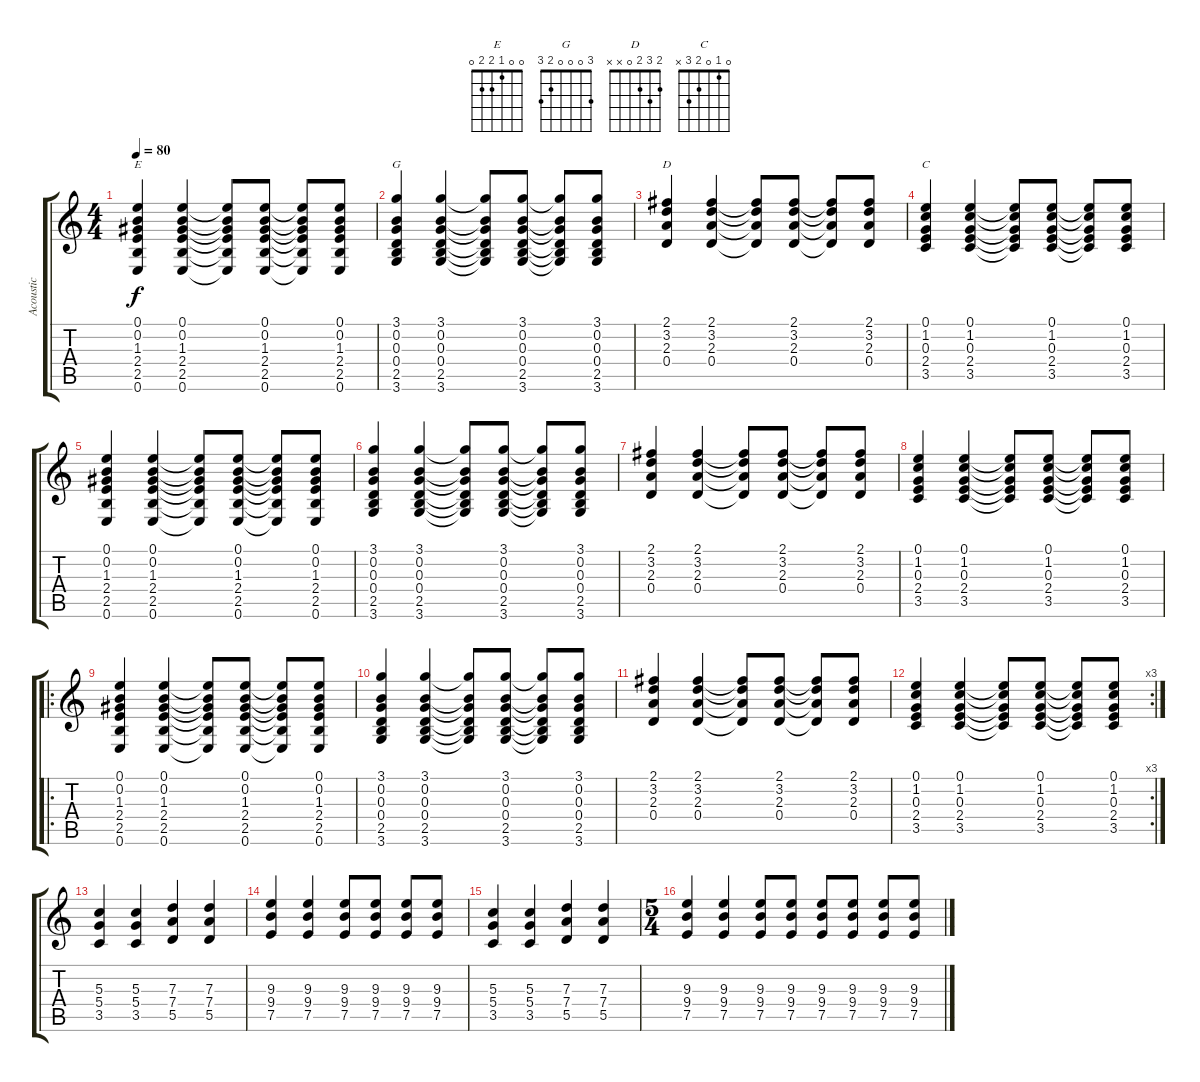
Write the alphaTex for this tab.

\track ("Acoustic" "Acoustic") {instrument acousticguitarnylon}
\staff {score tabs}
\tuning (E4 B3 G3 D3 A2 E2) {hide}
\chord ("E" 0 0 1 2 2 0)
\chord ("G" 3 0 0 0 2 3)
\chord ("D" 2 3 2 0 x x)
\chord ("C" 0 1 0 2 3 x)
\ts (4 4)
\tempo 80
\clef g2
\ks c
(0.1 0.2 1.3 2.4 2.5 0.6).4{ch "E" dy f instrument acousticguitarnylon} (0.1 0.2 1.3 2.4 2.5 0.6).4 (0.1{t} 0.2{t} 1.3{t} 2.4{t} 2.5{t} 0.6{t}).8 (0.1 0.2 1.3 2.4 2.5 0.6).8 (0.1{t} 0.2{t} 1.3{t} 2.4{t} 2.5{t} 0.6{t}).8 (0.1 0.2 1.3 2.4 2.5 0.6).8 |
(3.1 0.2 0.3 0.4 2.5 3.6).4{ch "G"} (3.1 0.2 0.3 0.4 2.5 3.6).4 (3.1{t} 0.2{t} 0.3{t} 0.4{t} 2.5{t} 3.6{t}).8 (3.1 0.2 0.3 0.4 2.5 3.6).8 (3.1{t} 0.2{t} 0.3{t} 0.4{t} 2.5{t} 3.6{t}).8 (3.1 0.2 0.3 0.4 2.5 3.6).8 |
(2.1 3.2 2.3 0.4).4{ch "D"} (2.1 3.2 2.3 0.4).4 (2.1{t} 3.2{t} 2.3{t} 0.4{t}).8 (2.1 3.2 2.3 0.4).8 (2.1{t} 3.2{t} 2.3{t} 0.4{t}).8 (2.1 3.2 2.3 0.4).8 |
(0.1 1.2 0.3 2.4 3.5).4{ch "C"} (0.1 1.2 0.3 2.4 3.5).4 (0.1{t} 1.2{t} 0.3{t} 2.4{t} 3.5{t}).8 (0.1 1.2 0.3 2.4 3.5).8 (0.1{t} 1.2{t} 0.3{t} 2.4{t} 3.5{t}).8 (0.1 1.2 0.3 2.4 3.5).8 |
(0.1 0.2 1.3 2.4 2.5 0.6).4 (0.1 0.2 1.3 2.4 2.5 0.6).4 (0.1{t} 0.2{t} 1.3{t} 2.4{t} 2.5{t} 0.6{t}).8 (0.1 0.2 1.3 2.4 2.5 0.6).8 (0.1{t} 0.2{t} 1.3{t} 2.4{t} 2.5{t} 0.6{t}).8 (0.1 0.2 1.3 2.4 2.5 0.6).8 |
(3.1 0.2 0.3 0.4 2.5 3.6).4 (3.1 0.2 0.3 0.4 2.5 3.6).4 (3.1{t} 0.2{t} 0.3{t} 0.4{t} 2.5{t} 3.6{t}).8 (3.1 0.2 0.3 0.4 2.5 3.6).8 (3.1{t} 0.2{t} 0.3{t} 0.4{t} 2.5{t} 3.6{t}).8 (3.1 0.2 0.3 0.4 2.5 3.6).8 |
(2.1 3.2 2.3 0.4).4 (2.1 3.2 2.3 0.4).4 (2.1{t} 3.2{t} 2.3{t} 0.4{t}).8 (2.1 3.2 2.3 0.4).8 (2.1{t} 3.2{t} 2.3{t} 0.4{t}).8 (2.1 3.2 2.3 0.4).8 |
(0.1 1.2 0.3 2.4 3.5).4 (0.1 1.2 0.3 2.4 3.5).4 (0.1{t} 1.2{t} 0.3{t} 2.4{t} 3.5{t}).8 (0.1 1.2 0.3 2.4 3.5).8 (0.1{t} 1.2{t} 0.3{t} 2.4{t} 3.5{t}).8 (0.1 1.2 0.3 2.4 3.5).8 |
\ro
(0.1 0.2 1.3 2.4 2.5 0.6).4 (0.1 0.2 1.3 2.4 2.5 0.6).4 (0.1{t} 0.2{t} 1.3{t} 2.4{t} 2.5{t} 0.6{t}).8 (0.1 0.2 1.3 2.4 2.5 0.6).8 (0.1{t} 0.2{t} 1.3{t} 2.4{t} 2.5{t} 0.6{t}).8 (0.1 0.2 1.3 2.4 2.5 0.6).8 |
(3.1 0.2 0.3 0.4 2.5 3.6).4 (3.1 0.2 0.3 0.4 2.5 3.6).4 (3.1{t} 0.2{t} 0.3{t} 0.4{t} 2.5{t} 3.6{t}).8 (3.1 0.2 0.3 0.4 2.5 3.6).8 (3.1{t} 0.2{t} 0.3{t} 0.4{t} 2.5{t} 3.6{t}).8 (3.1 0.2 0.3 0.4 2.5 3.6).8 |
(2.1 3.2 2.3 0.4).4 (2.1 3.2 2.3 0.4).4 (2.1{t} 3.2{t} 2.3{t} 0.4{t}).8 (2.1 3.2 2.3 0.4).8 (2.1{t} 3.2{t} 2.3{t} 0.4{t}).8 (2.1 3.2 2.3 0.4).8 |
\rc 3
(0.1 1.2 0.3 2.4 3.5).4 (0.1 1.2 0.3 2.4 3.5).4 (0.1{t} 1.2{t} 0.3{t} 2.4{t} 3.5{t}).8 (0.1 1.2 0.3 2.4 3.5).8 (0.1{t} 1.2{t} 0.3{t} 2.4{t} 3.5{t}).8 (0.1 1.2 0.3 2.4 3.5).8 |
(5.3 5.4 3.5).4 (5.3 5.4 3.5).4 (7.3 7.4 5.5).4 (7.3 7.4 5.5).4 |
(9.3 9.4 7.5).4 (9.3 9.4 7.5).4 (9.3 9.4 7.5).8 (9.3 9.4 7.5).8 (9.3 9.4 7.5).8 (9.3 9.4 7.5).8 |
(5.3 5.4 3.5).4 (5.3 5.4 3.5).4 (7.3 7.4 5.5).4 (7.3 7.4 5.5).4 |
\ts (5 4)
(9.3 9.4 7.5).4 (9.3 9.4 7.5).4 (9.3 9.4 7.5).8 (9.3 9.4 7.5).8 (9.3 9.4 7.5).8 (9.3 9.4 7.5).8 (9.3 9.4 7.5).8 (9.3 9.4 7.5).8
